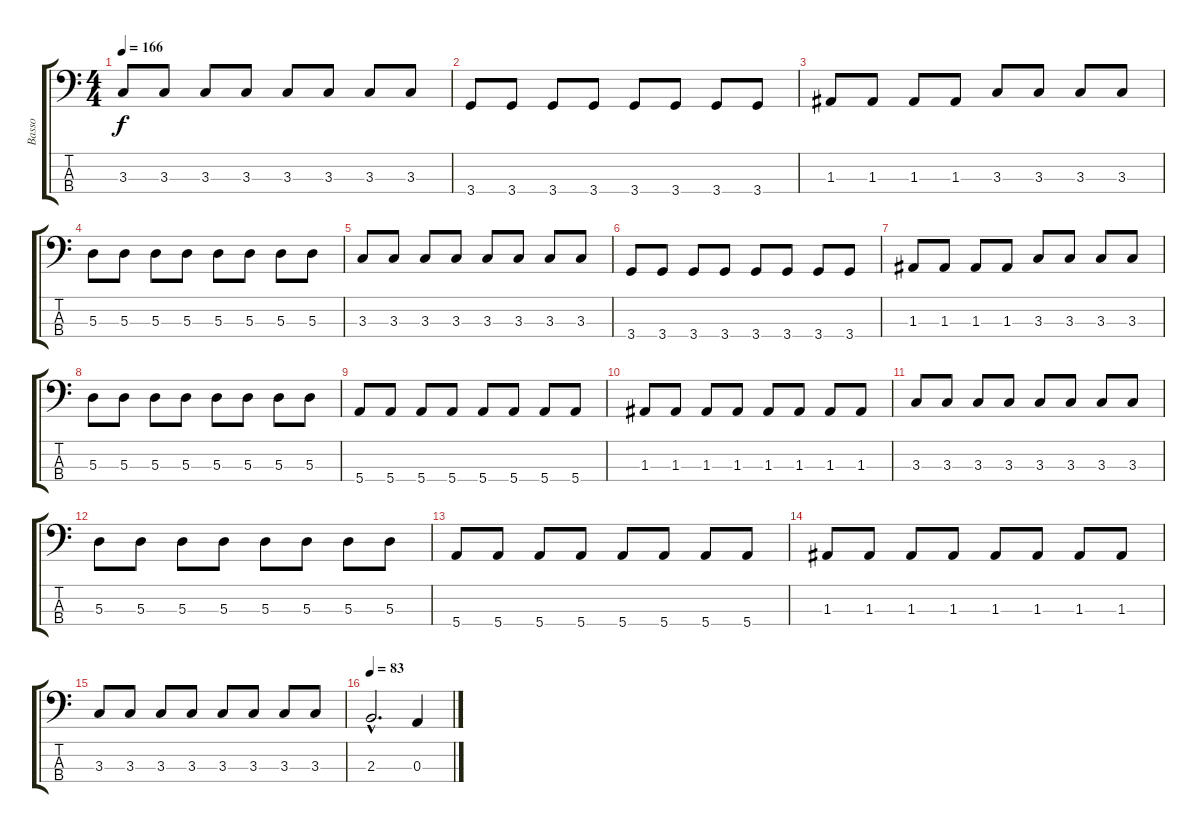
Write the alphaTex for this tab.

\track ("Basso" "Basso") {instrument electricbassfinger}
\staff {score tabs}
\tuning (G2 D2 A1 E1) {hide}
\ts (4 4)
\tempo 166
\clef f4
\ks c
3.3.8{dy f} 3.3.8 3.3.8 3.3.8 3.3.8 3.3.8 3.3.8 3.3.8 |
3.4.8 3.4.8 3.4.8 3.4.8 3.4.8 3.4.8 3.4.8 3.4.8 |
1.3.8 1.3.8 1.3.8 1.3.8 3.3.8 3.3.8 3.3.8 3.3.8 |
5.3.8 5.3.8 5.3.8 5.3.8 5.3.8 5.3.8 5.3.8 5.3.8 |
3.3.8 3.3.8 3.3.8 3.3.8 3.3.8 3.3.8 3.3.8 3.3.8 |
3.4.8 3.4.8 3.4.8 3.4.8 3.4.8 3.4.8 3.4.8 3.4.8 |
1.3.8 1.3.8 1.3.8 1.3.8 3.3.8 3.3.8 3.3.8 3.3.8 |
5.3.8 5.3.8 5.3.8 5.3.8 5.3.8 5.3.8 5.3.8 5.3.8 |
5.4.8 5.4.8 5.4.8 5.4.8 5.4.8 5.4.8 5.4.8 5.4.8 |
1.3.8 1.3.8 1.3.8 1.3.8 1.3.8 1.3.8 1.3.8 1.3.8 |
3.3.8 3.3.8 3.3.8 3.3.8 3.3.8 3.3.8 3.3.8 3.3.8 |
5.3.8 5.3.8 5.3.8 5.3.8 5.3.8 5.3.8 5.3.8 5.3.8 |
5.4.8 5.4.8 5.4.8 5.4.8 5.4.8 5.4.8 5.4.8 5.4.8 |
1.3.8 1.3.8 1.3.8 1.3.8 1.3.8 1.3.8 1.3.8 1.3.8 |
3.3.8 3.3.8 3.3.8 3.3.8 3.3.8 3.3.8 3.3.8 3.3.8 |
\tempo 83
2.3{hac}.2{d} 0.3.4
